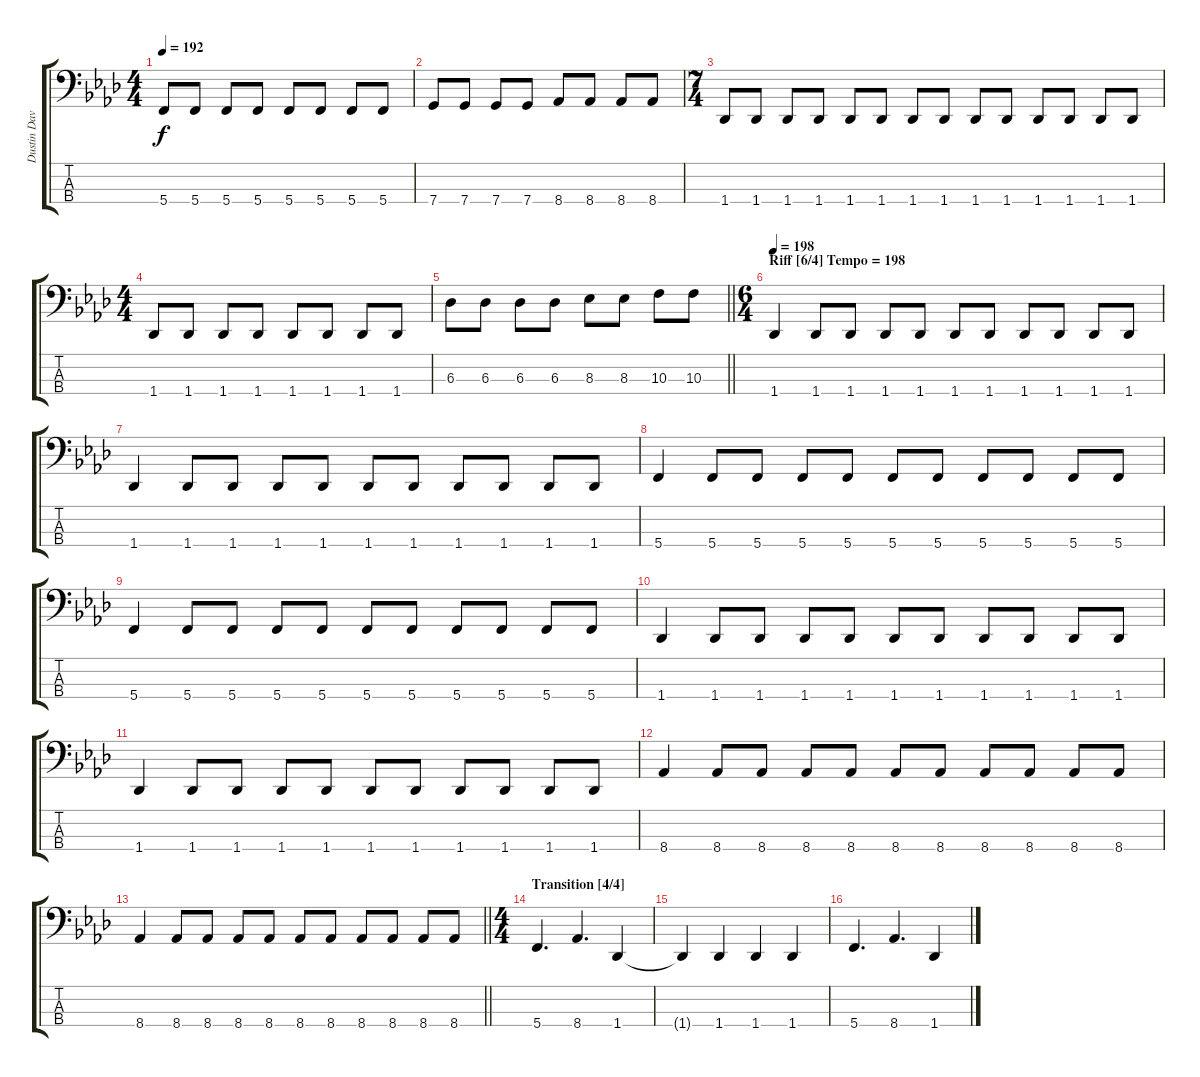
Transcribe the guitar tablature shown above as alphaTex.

\track ("Dustin Davidson [Bass]" "Dustin Dav") {instrument electricbasspick}
\staff {score tabs}
\tuning (F2 C2 G1 C1) {hide}
\ts (4 4)
\tempo 192
\clef f4
\ks fminor
5.4.8{dy f} 5.4.8 5.4.8 5.4.8 5.4.8 5.4.8 5.4.8 5.4.8 |
7.4.8 7.4.8 7.4.8 7.4.8 8.4.8 8.4.8 8.4.8 8.4.8 |
\ts (7 4)
1.4.8 1.4.8 1.4.8 1.4.8 1.4.8 1.4.8 1.4.8 1.4.8 1.4.8 1.4.8 1.4.8 1.4.8 1.4.8 1.4.8 |
\ts (4 4)
1.4.8 1.4.8 1.4.8 1.4.8 1.4.8 1.4.8 1.4.8 1.4.8 |
\barLineRight lightlight
6.3.8 6.3.8 6.3.8 6.3.8 8.3.8 8.3.8 10.3.8 10.3.8 |
\ts (6 4)
\section ("" "Riff [6/4] Tempo = 198")
\tempo 198
1.4.4 1.4.8 1.4.8 1.4.8 1.4.8 1.4.8 1.4.8 1.4.8 1.4.8 1.4.8 1.4.8 |
1.4.4 1.4.8 1.4.8 1.4.8 1.4.8 1.4.8 1.4.8 1.4.8 1.4.8 1.4.8 1.4.8 |
5.4.4 5.4.8 5.4.8 5.4.8 5.4.8 5.4.8 5.4.8 5.4.8 5.4.8 5.4.8 5.4.8 |
5.4.4 5.4.8 5.4.8 5.4.8 5.4.8 5.4.8 5.4.8 5.4.8 5.4.8 5.4.8 5.4.8 |
1.4.4 1.4.8 1.4.8 1.4.8 1.4.8 1.4.8 1.4.8 1.4.8 1.4.8 1.4.8 1.4.8 |
1.4.4 1.4.8 1.4.8 1.4.8 1.4.8 1.4.8 1.4.8 1.4.8 1.4.8 1.4.8 1.4.8 |
8.4.4 8.4.8 8.4.8 8.4.8 8.4.8 8.4.8 8.4.8 8.4.8 8.4.8 8.4.8 8.4.8 |
\barLineRight lightlight
8.4.4 8.4.8 8.4.8 8.4.8 8.4.8 8.4.8 8.4.8 8.4.8 8.4.8 8.4.8 8.4.8 |
\ts (4 4)
\section ("" "Transition [4/4]")
5.4.4{d} 8.4.4{d} 1.4.4 |
1.4{t}.4 1.4.4 1.4.4 1.4.4 |
5.4.4{d} 8.4.4{d} 1.4.4
